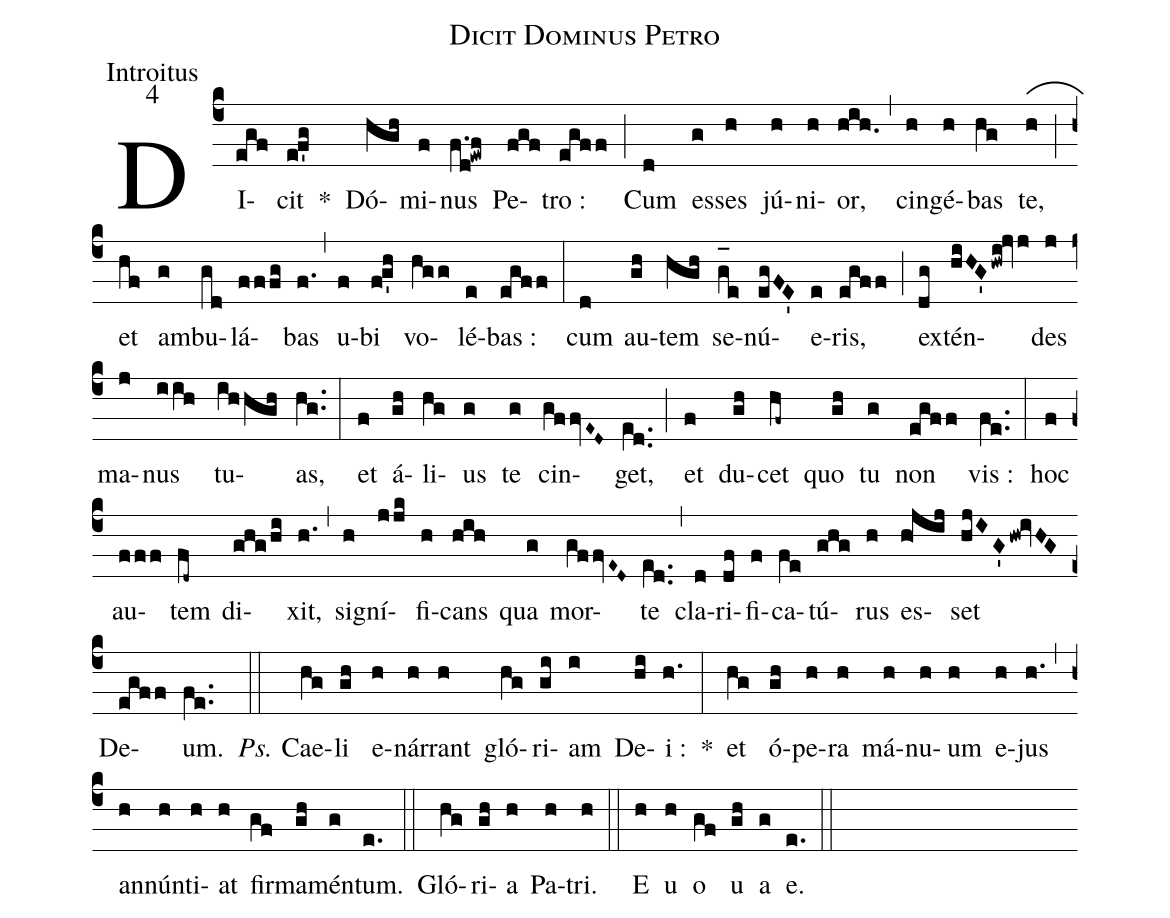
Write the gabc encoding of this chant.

name:Dicit Dominus Petro;
office-part:Introitus;
mode:4;
%%
(c4) DI(egf)cit(ef'g) *() Dó(hgh)mi(f)nus(f.d!ewf) Pe(fgf)tro :(egff) (;) Cum(d) es(g)ses(h) jú(h)ni(h)or,(hih.) (,) cin(h)gé(h)bas(hg) te,(h[ob:1;8mm]) (;) et(hf) am(g)bu(gd)lá(fffg)bas(f.) (,) u(f)bi(fg'h) vo(hgg)lé(e)bas :(egff) (:) cum(d) au(gh)tem(hgh) se(g_[oh:h]e)nú(egFE')e(e)ris,(egff) (;) ex(dg)tén(hiHG'hwi!jvj)des(j) ma(j)nus(iih) tu(ihhgh)as,(hg..) (:) et(f) á(gh)li(hg)us(g) te(g) cin(gffvE~D~)get,(e[ll:1]d..) (;) et(f) du(gh)cet(hf~) quo(gh) tu(g) non(egff) vis :(fe..) (:) hoc(f) au(fff)tem(fd~) di(ghg/hi)xit,(h.) (,) si(h)gní(jjk)fi(h)cans(hih) qua(g) mor(gffvE~D~)te(e[ll:1]d..) (,) cla(d)ri(df)fi(f)ca(fe)tú(ghg)rus(h) es(h!jij)set(hjIG'hw!ivHG) De(egff)um.(fe..) (::) <i>Ps.</i> Cae(hg)li(gh) e(h)nár(h)rant(h) gló(hg)ri(gi)am(i) De(hi)i :(h.) *(:) et(hg) ó(gh)pe(h)ra(h) má(h)nu(h)um(h) e(h)jus(h.) (,) an(h)nún(h)ti(h)at(h) fir(gf)ma(gh)mén(g)tum.(e.) (::) Gló(hg)ri(gh)a(h) Pa(h)tri.(h) (::) <eu>E(h) u(h) o(gf) u(gh) a(g) e.</eu>(e.) (::)
